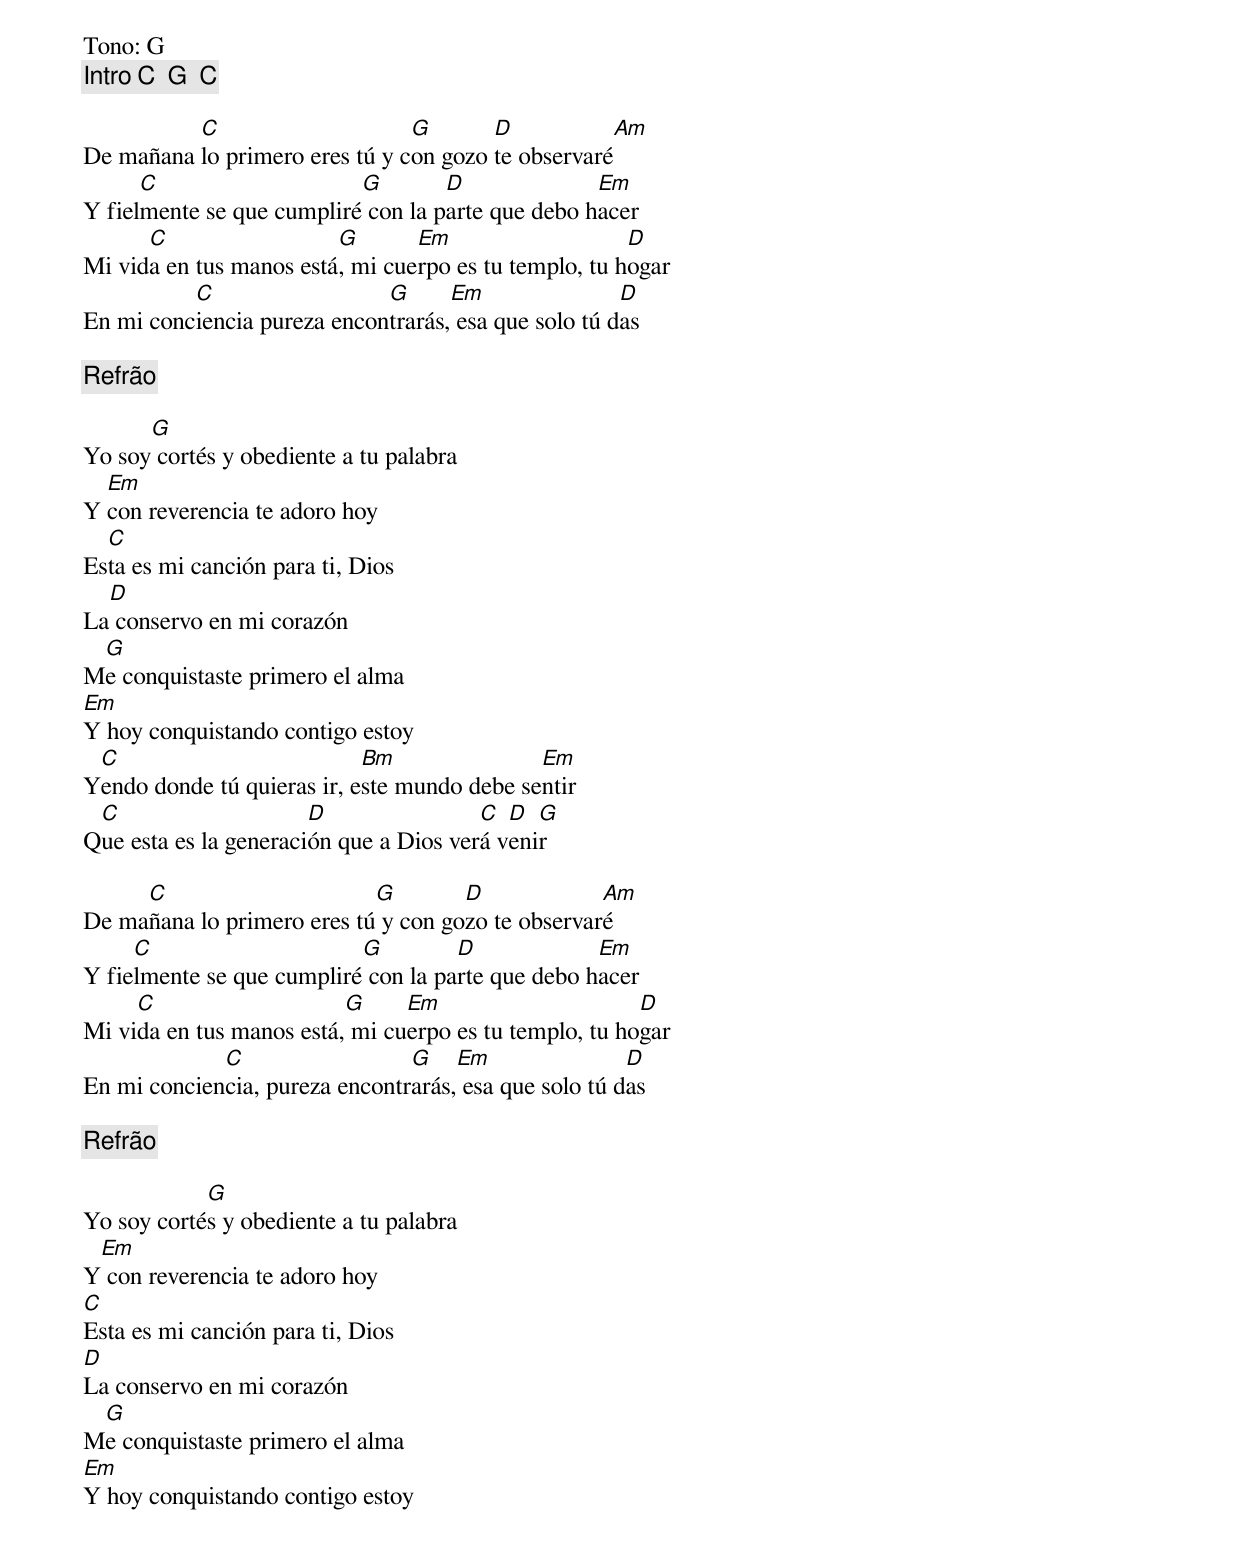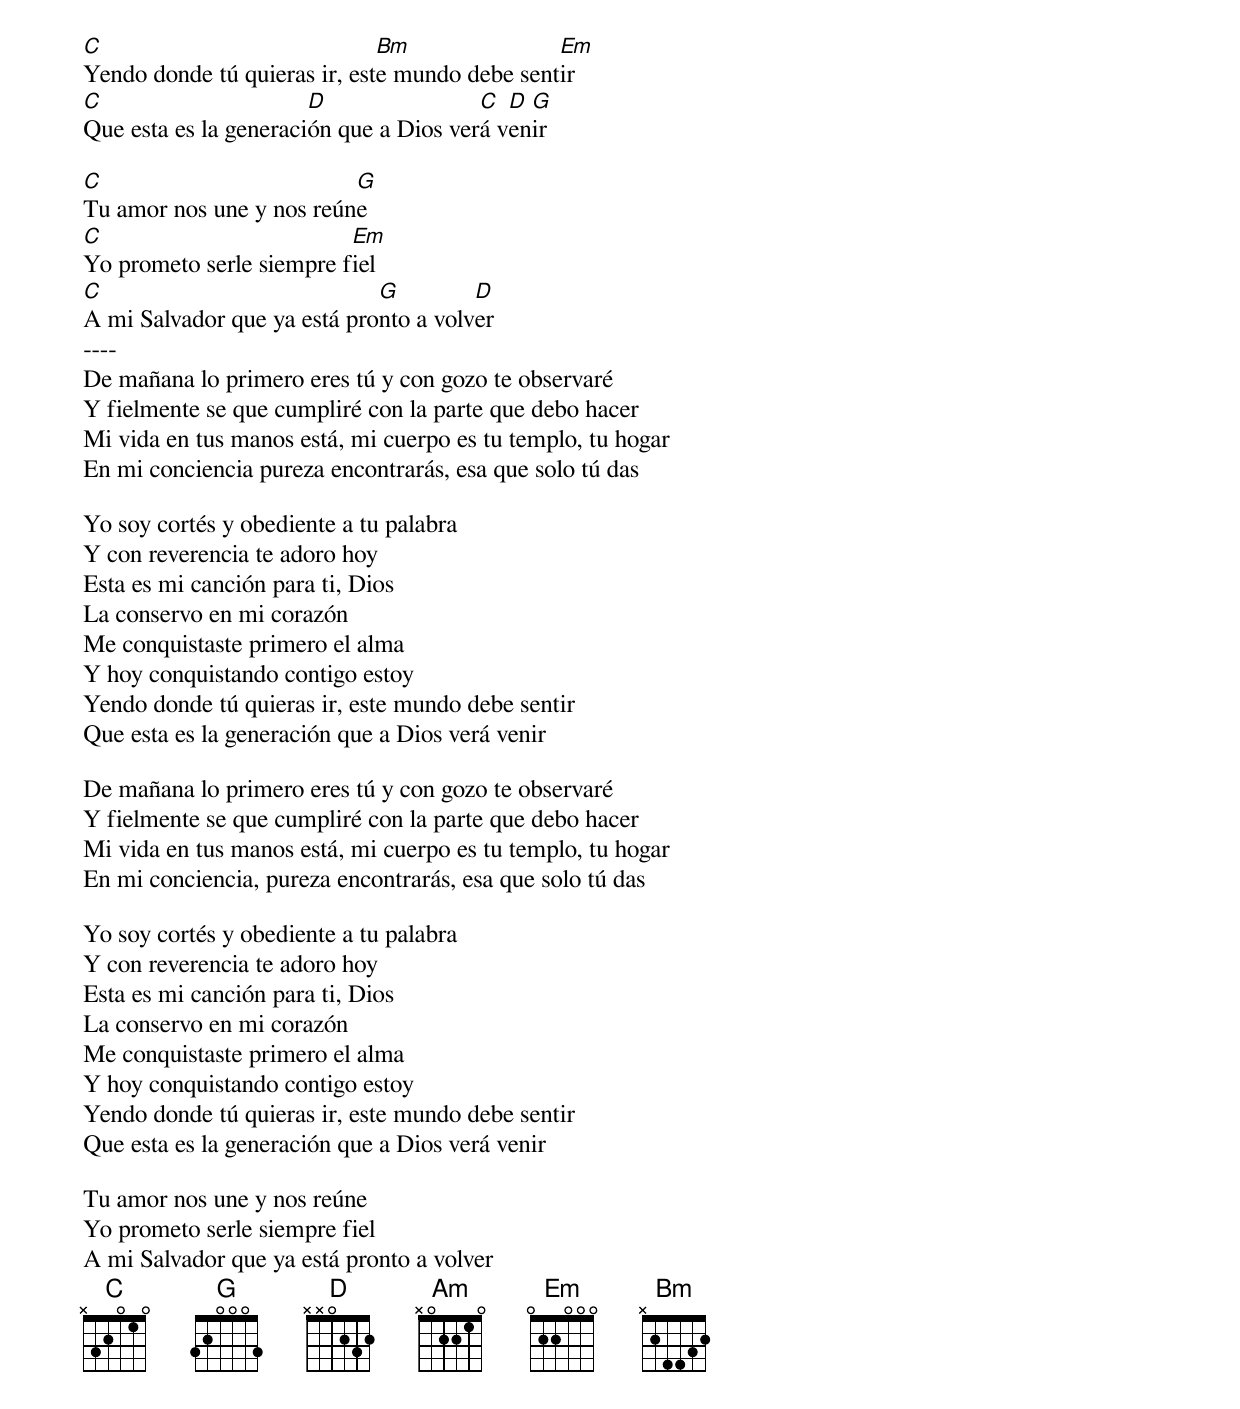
Tono: G
[Intro] C  G  C

          C                     G       D             Am
De mañana lo primero eres tú y con gozo te observaré
      C                    G        D              Em
Y fielmente se que cumpliré con la parte que debo hacer
      C                  G       Em                    D
Mi vida en tus manos está, mi cuerpo es tu templo, tu hogar
          C                  G      Em                D
En mi conciencia pureza encontrarás, esa que solo tú das

[Refrão]

      G
Yo soy cortés y obediente a tu palabra
  Em
Y con reverencia te adoro hoy
  C
Esta es mi canción para ti, Dios
  D
La conservo en mi corazón
 G
Me conquistaste primero el alma
Em
Y hoy conquistando contigo estoy
 C                          Bm               Em
Yendo donde tú quieras ir, este mundo debe sentir
 C                     D                C  D  G
Que esta es la generación que a Dios verá venir

     C                      G        D             Am
De mañana lo primero eres tú y con gozo te observaré
     C                     G         D             Em
Y fielmente se que cumpliré con la parte que debo hacer
     C                    G     Em                      D
Mi vida en tus manos está, mi cuerpo es tu templo, tu hogar
             C                  G    Em                D
En mi conciencia, pureza encontrarás, esa que solo tú das

[Refrão]

            G
Yo soy cortés y obediente a tu palabra
 Em
Y con reverencia te adoro hoy
C
Esta es mi canción para ti, Dios
D
La conservo en mi corazón
 G
Me conquistaste primero el alma
Em
Y hoy conquistando contigo estoy
C                             Bm               Em
Yendo donde tú quieras ir, este mundo debe sentir
C                      D                C  D G
Que esta es la generación que a Dios verá venir

C                         G
Tu amor nos une y nos reúne
C                         Em
Yo prometo serle siempre fiel
C                            G         D
A mi Salvador que ya está pronto a volver
----
De mañana lo primero eres tú y con gozo te observaré
Y fielmente se que cumpliré con la parte que debo hacer
Mi vida en tus manos está, mi cuerpo es tu templo, tu hogar
En mi conciencia pureza encontrarás, esa que solo tú das

Yo soy cortés y obediente a tu palabra
Y con reverencia te adoro hoy
Esta es mi canción para ti, Dios
La conservo en mi corazón
Me conquistaste primero el alma
Y hoy conquistando contigo estoy
Yendo donde tú quieras ir, este mundo debe sentir
Que esta es la generación que a Dios verá venir

De mañana lo primero eres tú y con gozo te observaré
Y fielmente se que cumpliré con la parte que debo hacer
Mi vida en tus manos está, mi cuerpo es tu templo, tu hogar
En mi conciencia, pureza encontrarás, esa que solo tú das

Yo soy cortés y obediente a tu palabra
Y con reverencia te adoro hoy
Esta es mi canción para ti, Dios
La conservo en mi corazón
Me conquistaste primero el alma
Y hoy conquistando contigo estoy
Yendo donde tú quieras ir, este mundo debe sentir
Que esta es la generación que a Dios verá venir

Tu amor nos une y nos reúne
Yo prometo serle siempre fiel
A mi Salvador que ya está pronto a volver
